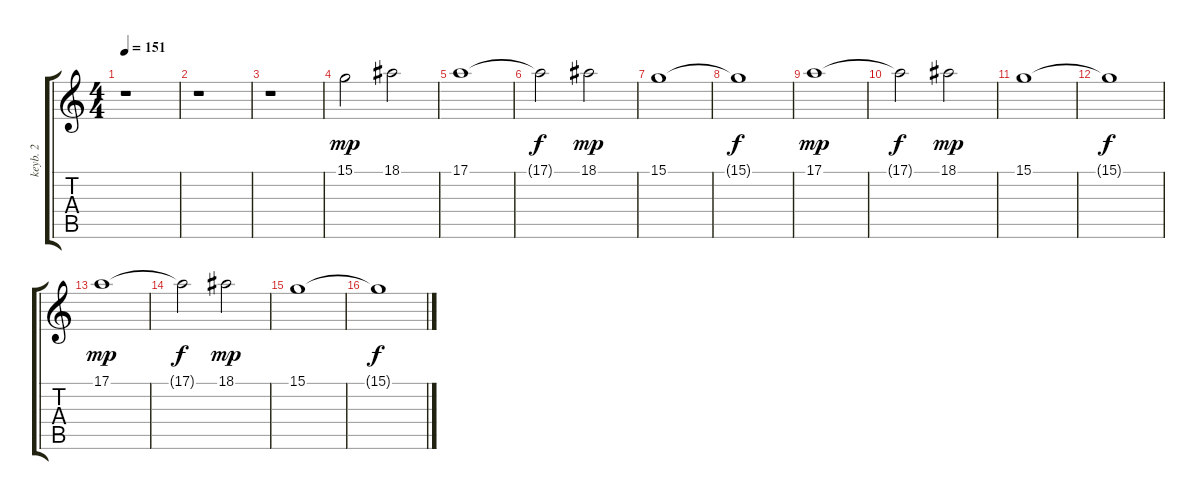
\track ("keyb. 2" "keyb. 2") {instrument stringensemble1}
\staff {score tabs}
\tuning (E4 B3 G3 D3 A2 E2) {hide}
\ts (4 4)
\tempo 151
\clef g2
\ks c
r.1{dy mp} |
r.1 |
r.1 |
15.1.2 18.1.2 |
17.1.1 |
17.1{t}.2{dy f} 18.1.2{dy mp} |
15.1.1 |
15.1{t}.1{dy f} |
17.1.1{dy mp} |
17.1{t}.2{dy f} 18.1.2{dy mp} |
15.1.1 |
15.1{t}.1{dy f} |
17.1.1{dy mp} |
17.1{t}.2{dy f} 18.1.2{dy mp} |
15.1.1 |
15.1{t}.1{dy f}
